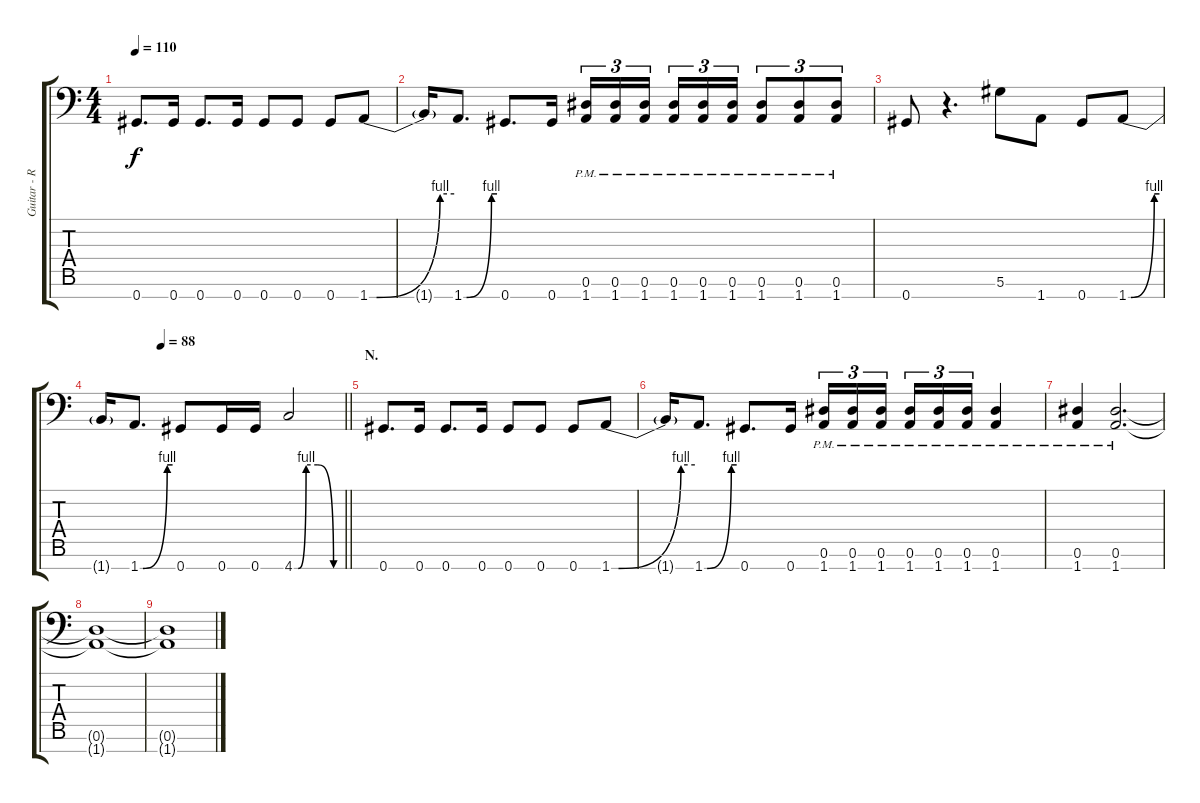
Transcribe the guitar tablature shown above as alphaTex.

\track ("Guitar - Right" "Guitar - R") {instrument distortionguitar}
\staff {score tabs}
\tuning (Eb4 Bb3 F3 Db3 Ab2 Eb2 Ab1) {hide}
\ts (4 4)
\tempo 110
\clef f4
\ks c
0.7.8{d dy f} 0.7.16 0.7.8{d} 0.7.16 0.7.8 0.7.8 0.7.8 1.7{be (custom 0 0 5 0 50 4 60 4)}.8 |
1.7{t}.16 1.7{be (custom 0 0 5 0 50 4 60 4)}.8{d} 0.7.8{d} 0.7.16 (0.6{pm} 1.7{pm}).16{tu (3 2)} (0.6{pm} 1.7{pm}).16{tu (3 2)} (0.6{pm} 1.7{pm}).16{tu (3 2) beam splitsecondary} (0.6{pm} 1.7{pm}).16{tu (3 2)} (0.6{pm} 1.7{pm}).16{tu (3 2)} (0.6{pm} 1.7{pm}).16{tu (3 2)} (0.6{pm} 1.7{pm}).8{tu (3 2)} (0.6{pm} 1.7{pm}).8{tu (3 2)} (0.6{pm} 1.7{pm}).8{tu (3 2)} |
0.7.8 r.4{d} 5.6.8 1.7.8 0.7.8 1.7{be (custom 0 0 5 0 50 4 60 4)}.8 |
\tempo (88 0.25)
\barLineRight lightlight
1.7{t}.16 1.7{be (custom 0 0 5 0 50 4 60 4)}.8{d} 0.7.8 0.7.16 0.7.16 4.7{be (custom 0 0 5 0 15 4 30 4 50 0 60 0)}.2 |
\section ("" "N.")
0.7.8{d} 0.7.16 0.7.8{d} 0.7.16 0.7.8 0.7.8 0.7.8 1.7{be (custom 0 0 5 0 50 4 60 4)}.8 |
1.7{t}.16 1.7{be (custom 0 0 5 0 50 4 60 4)}.8{d} 0.7.8{d} 0.7.16 (0.6{pm} 1.7{pm}).16{tu (3 2)} (0.6{pm} 1.7{pm}).16{tu (3 2)} (0.6{pm} 1.7{pm}).16{tu (3 2) beam splitsecondary} (0.6{pm} 1.7{pm}).16{tu (3 2)} (0.6{pm} 1.7{pm}).16{tu (3 2)} (0.6{pm} 1.7{pm}).16{tu (3 2)} (0.6{pm} 1.7{pm}).4 |
(0.6{pm} 1.7{pm}).4 (0.6{pm} 1.7{pm}).2{d} |
(0.6{t} 1.7{t}).1 |
(0.6{t} 1.7{t}).1
